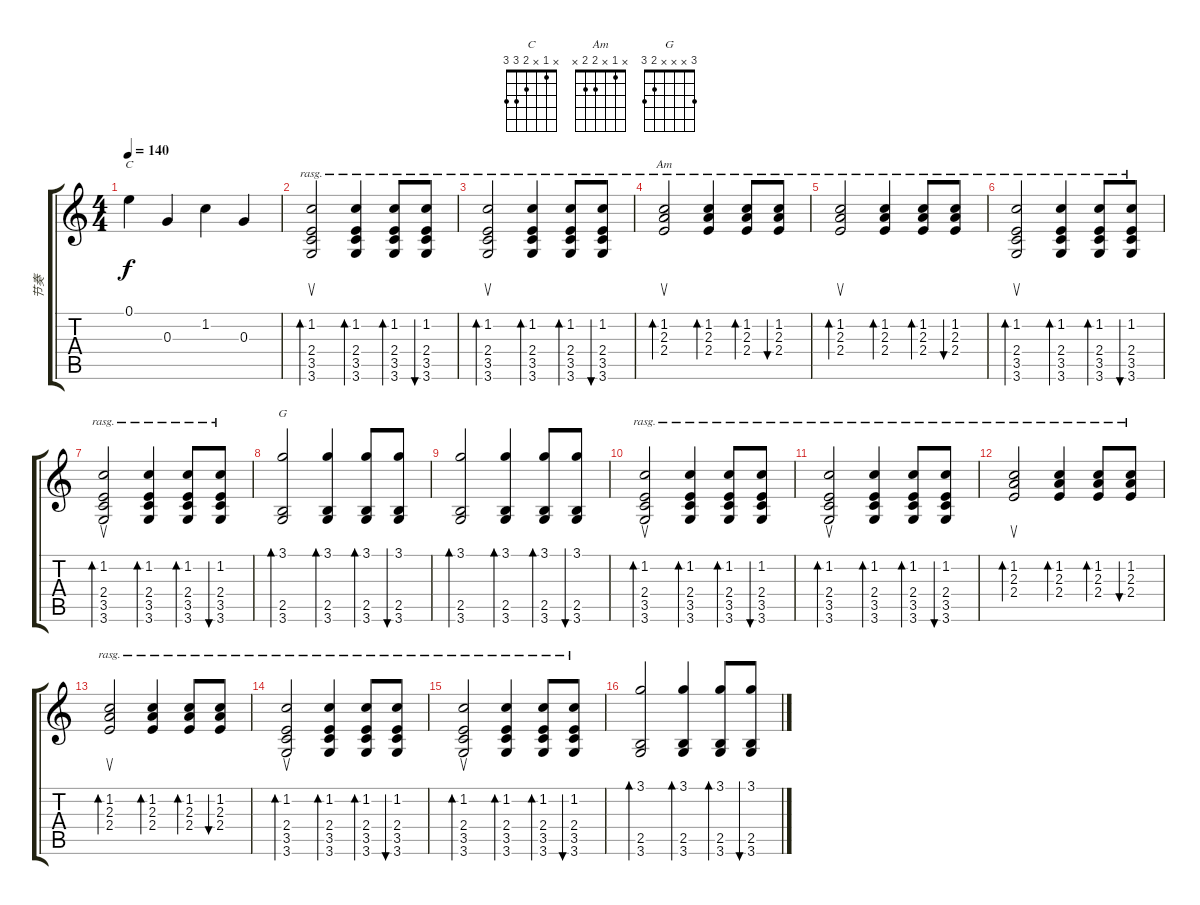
\track ("节奏" "节奏") {instrument acousticguitarnylon}
\staff {score tabs}
\tuning (E4 B3 G3 D3 A2 E2) {hide}
\chord ("C" x 1 x 2 3 3)
\chord ("Am" x 1 x 2 2 x)
\chord ("G" 3 x x x 2 3)
\ts (4 4)
\tempo 140
\clef g2
\ks c
0.1.4{ch "C" dy f} 0.3.4 1.2.4 0.3.4 |
(1.2 2.4 3.5 3.6).2{su bd 240 rasg ii} (1.2 2.4 3.5 3.6).4{bd 120 rasg ii} (1.2 2.4 3.5 3.6).8{bd 120 rasg ii} (1.2 2.4 3.5 3.6).8{bu 120 rasg ii} |
(1.2 2.4 3.5 3.6).2{su bd 240 rasg ii} (1.2 2.4 3.5 3.6).4{bd 120 rasg ii} (1.2 2.4 3.5 3.6).8{bd 120 rasg ii} (1.2 2.4 3.5 3.6).8{bu 120 rasg ii} |
(1.2 2.3 2.4).2{su bd 240 ch "Am" rasg ii} (1.2 2.3 2.4).4{bd 120 rasg ii} (1.2 2.3 2.4).8{bd 120 rasg ii} (1.2 2.3 2.4).8{bu 120 rasg ii} |
(1.2 2.3 2.4).2{su bd 240 rasg ii} (1.2 2.3 2.4).4{bd 120 rasg ii} (1.2 2.3 2.4).8{bd 120 rasg ii} (1.2 2.3 2.4).8{bu 120 rasg ii} |
(1.2 2.4 3.5 3.6).2{su bd 240 rasg ii} (1.2 2.4 3.5 3.6).4{bd 120 rasg ii} (1.2 2.4 3.5 3.6).8{bd 120 rasg ii} (1.2 2.4 3.5 3.6).8{bu 120 rasg ii} |
(1.2 2.4 3.5 3.6).2{su bd 240 rasg ii} (1.2 2.4 3.5 3.6).4{bd 120 rasg ii} (1.2 2.4 3.5 3.6).8{bd 120 rasg ii} (1.2 2.4 3.5 3.6).8{bu 120 rasg ii} |
(3.1 2.5 3.6).2{bd 60 ch "G"} (3.1 2.5 3.6).4{bd 60} (3.1 2.5 3.6).8{bd 60} (3.1 2.5 3.6).8{bu 60} |
(3.1 2.5 3.6).2{bd 60} (3.1 2.5 3.6).4{bd 60} (3.1 2.5 3.6).8{bd 60} (3.1 2.5 3.6).8{bu 60} |
(1.2 2.4 3.5 3.6).2{su bd 240 rasg ii} (1.2 2.4 3.5 3.6).4{bd 120 rasg ii} (1.2 2.4 3.5 3.6).8{bd 120 rasg ii} (1.2 2.4 3.5 3.6).8{bu 120 rasg ii} |
(1.2 2.4 3.5 3.6).2{su bd 240 rasg ii} (1.2 2.4 3.5 3.6).4{bd 120 rasg ii} (1.2 2.4 3.5 3.6).8{bd 120 rasg ii} (1.2 2.4 3.5 3.6).8{bu 120 rasg ii} |
(1.2 2.3 2.4).2{su bd 240 rasg ii} (1.2 2.3 2.4).4{bd 120 rasg ii} (1.2 2.3 2.4).8{bd 120 rasg ii} (1.2 2.3 2.4).8{bu 120 rasg ii} |
(1.2 2.3 2.4).2{su bd 240 rasg ii} (1.2 2.3 2.4).4{bd 120 rasg ii} (1.2 2.3 2.4).8{bd 120 rasg ii} (1.2 2.3 2.4).8{bu 120 rasg ii} |
(1.2 2.4 3.5 3.6).2{su bd 240 rasg ii} (1.2 2.4 3.5 3.6).4{bd 120 rasg ii} (1.2 2.4 3.5 3.6).8{bd 120 rasg ii} (1.2 2.4 3.5 3.6).8{bu 120 rasg ii} |
(1.2 2.4 3.5 3.6).2{su bd 240 rasg ii} (1.2 2.4 3.5 3.6).4{bd 120 rasg ii} (1.2 2.4 3.5 3.6).8{bd 120 rasg ii} (1.2 2.4 3.5 3.6).8{bu 120 rasg ii} |
(3.1 2.5 3.6).2{bd 60} (3.1 2.5 3.6).4{bd 60} (3.1 2.5 3.6).8{bd 60} (3.1 2.5 3.6).8{bu 60}
